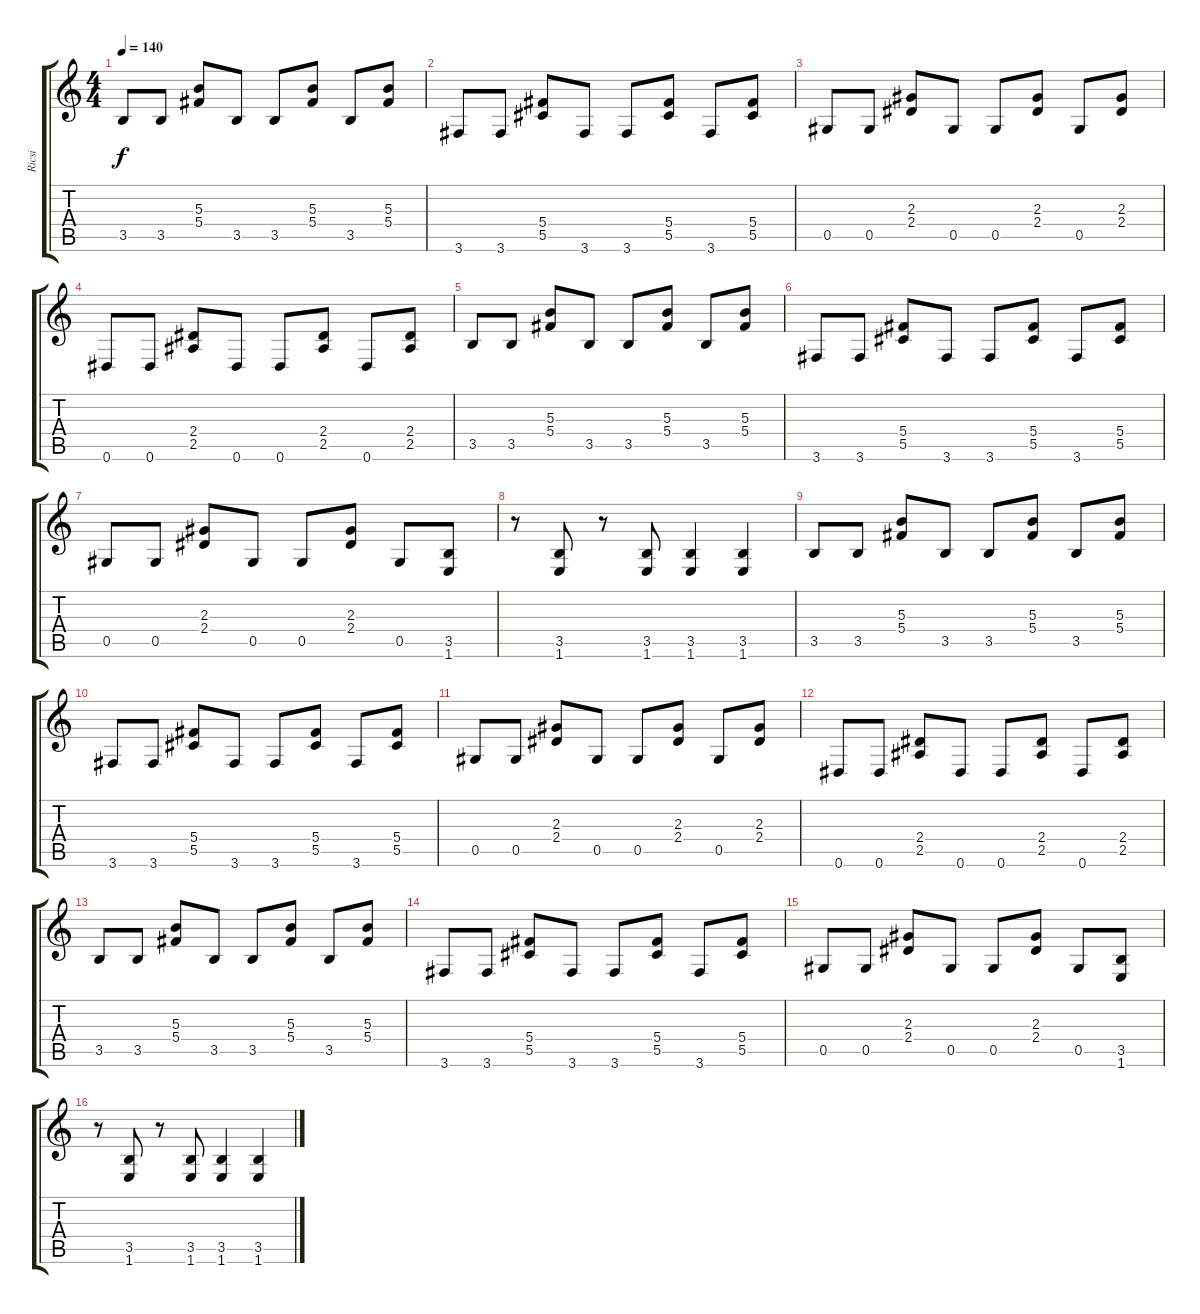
\track ("Ricsi" "Ricsi") {instrument distortionguitar}
\staff {score tabs}
\tuning (Eb4 Bb3 Gb3 Db3 Ab2 Eb2) {hide}
\ts (4 4)
\tempo 140
\clef g2
\ks c
3.5.8{dy f} 3.5.8 (5.3 5.4).8 3.5.8 3.5.8 (5.3 5.4).8 3.5.8 (5.3 5.4).8 |
3.6.8 3.6.8 (5.4 5.5).8 3.6.8 3.6.8 (5.4 5.5).8 3.6.8 (5.4 5.5).8 |
0.5.8 0.5.8 (2.3 2.4).8 0.5.8 0.5.8 (2.3 2.4).8 0.5.8 (2.3 2.4).8 |
0.6.8 0.6.8 (2.4 2.5).8 0.6.8 0.6.8 (2.4 2.5).8 0.6.8 (2.4 2.5).8 |
3.5.8 3.5.8 (5.3 5.4).8 3.5.8 3.5.8 (5.3 5.4).8 3.5.8 (5.3 5.4).8 |
3.6.8 3.6.8 (5.4 5.5).8 3.6.8 3.6.8 (5.4 5.5).8 3.6.8 (5.4 5.5).8 |
0.5.8 0.5.8 (2.3 2.4).8 0.5.8 0.5.8 (2.3 2.4).8 0.5.8 (3.5 1.6).8 |
r.8 (3.5 1.6).8 r.8 (3.5 1.6).8 (3.5 1.6).4 (3.5 1.6).4 |
3.5.8 3.5.8 (5.3 5.4).8 3.5.8 3.5.8 (5.3 5.4).8 3.5.8 (5.3 5.4).8 |
3.6.8 3.6.8 (5.4 5.5).8 3.6.8 3.6.8 (5.4 5.5).8 3.6.8 (5.4 5.5).8 |
0.5.8 0.5.8 (2.3 2.4).8 0.5.8 0.5.8 (2.3 2.4).8 0.5.8 (2.3 2.4).8 |
0.6.8 0.6.8 (2.4 2.5).8 0.6.8 0.6.8 (2.4 2.5).8 0.6.8 (2.4 2.5).8 |
3.5.8 3.5.8 (5.3 5.4).8 3.5.8 3.5.8 (5.3 5.4).8 3.5.8 (5.3 5.4).8 |
3.6.8 3.6.8 (5.4 5.5).8 3.6.8 3.6.8 (5.4 5.5).8 3.6.8 (5.4 5.5).8 |
0.5.8 0.5.8 (2.3 2.4).8 0.5.8 0.5.8 (2.3 2.4).8 0.5.8 (3.5 1.6).8 |
r.8 (3.5 1.6).8 r.8 (3.5 1.6).8 (3.5 1.6).4 (3.5 1.6).4
